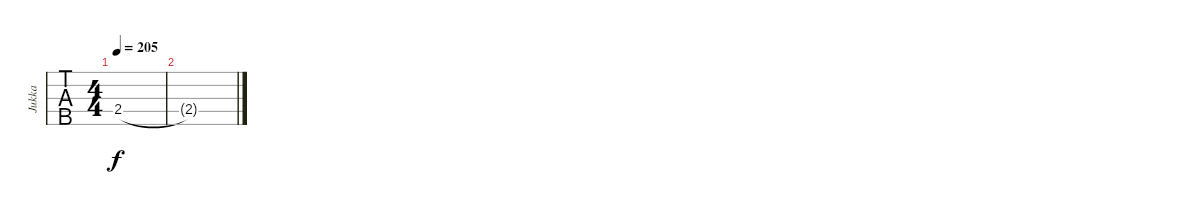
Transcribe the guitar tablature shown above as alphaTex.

\track ("Jukka" "Jukka") {instrument electricbassfinger}
\staff {tabs}
\tuning (Eb2 Bb1 F1 C1 G0) {hide}
\ts (4 4)
\tempo 205
\clef f4
\ks c
2.4.1{dy f} |
2.4{t}.1
